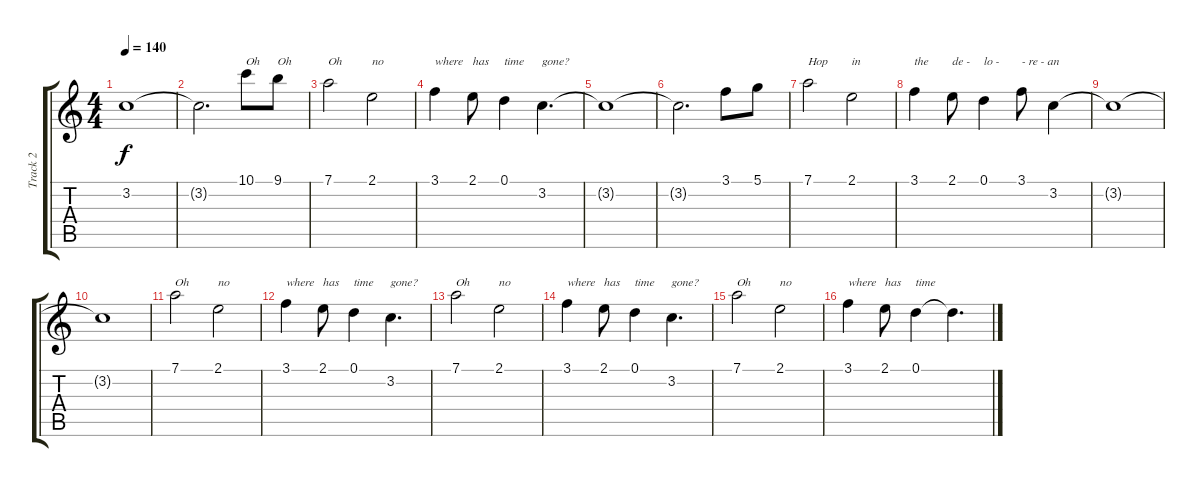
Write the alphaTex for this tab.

\track ("Track 2" "Track 2") {instrument overdrivenguitar}
\staff {score tabs}
\tuning (D4 A3 F3 C3 G2 C2) {hide}
\ts (4 4)
\tempo 140
\clef g2
\ks c
3.2{t}.1{dy f} |
3.2{t}.2{d} 10.1.8{txt "Oh"} 9.1.8{txt "Oh"} |
7.1.2{txt "Oh"} 2.1.2{txt "no"} |
3.1.4{txt "where"} 2.1.8{txt "has"} 0.1.4{txt "time"} 3.2.4{d txt "gone?"} |
3.2{t}.1 |
3.2{t}.2{d} 3.1.8 5.1.8 |
7.1.2{txt "Hop"} 2.1.2{txt "in"} |
3.1.4{txt "the"} 2.1.8{txt "de -"} 0.1.4{txt "lo -"} 3.1.8{txt "- re - an"} 3.2.4 |
3.2{t}.1 |
3.2{t}.1 |
7.1.2{txt "Oh"} 2.1.2{txt "no"} |
3.1.4{txt "where"} 2.1.8{txt "has"} 0.1.4{txt "time"} 3.2.4{d txt "gone?"} |
7.1.2{txt "Oh"} 2.1.2{txt "no"} |
3.1.4{txt "where"} 2.1.8{txt "has"} 0.1.4{txt "time"} 3.2.4{d txt "gone?"} |
7.1.2{txt "Oh"} 2.1.2{txt "no"} |
3.1.4{txt "where"} 2.1.8{txt "has"} 0.1.4{txt "time"} 0.1{t}.4{d}
